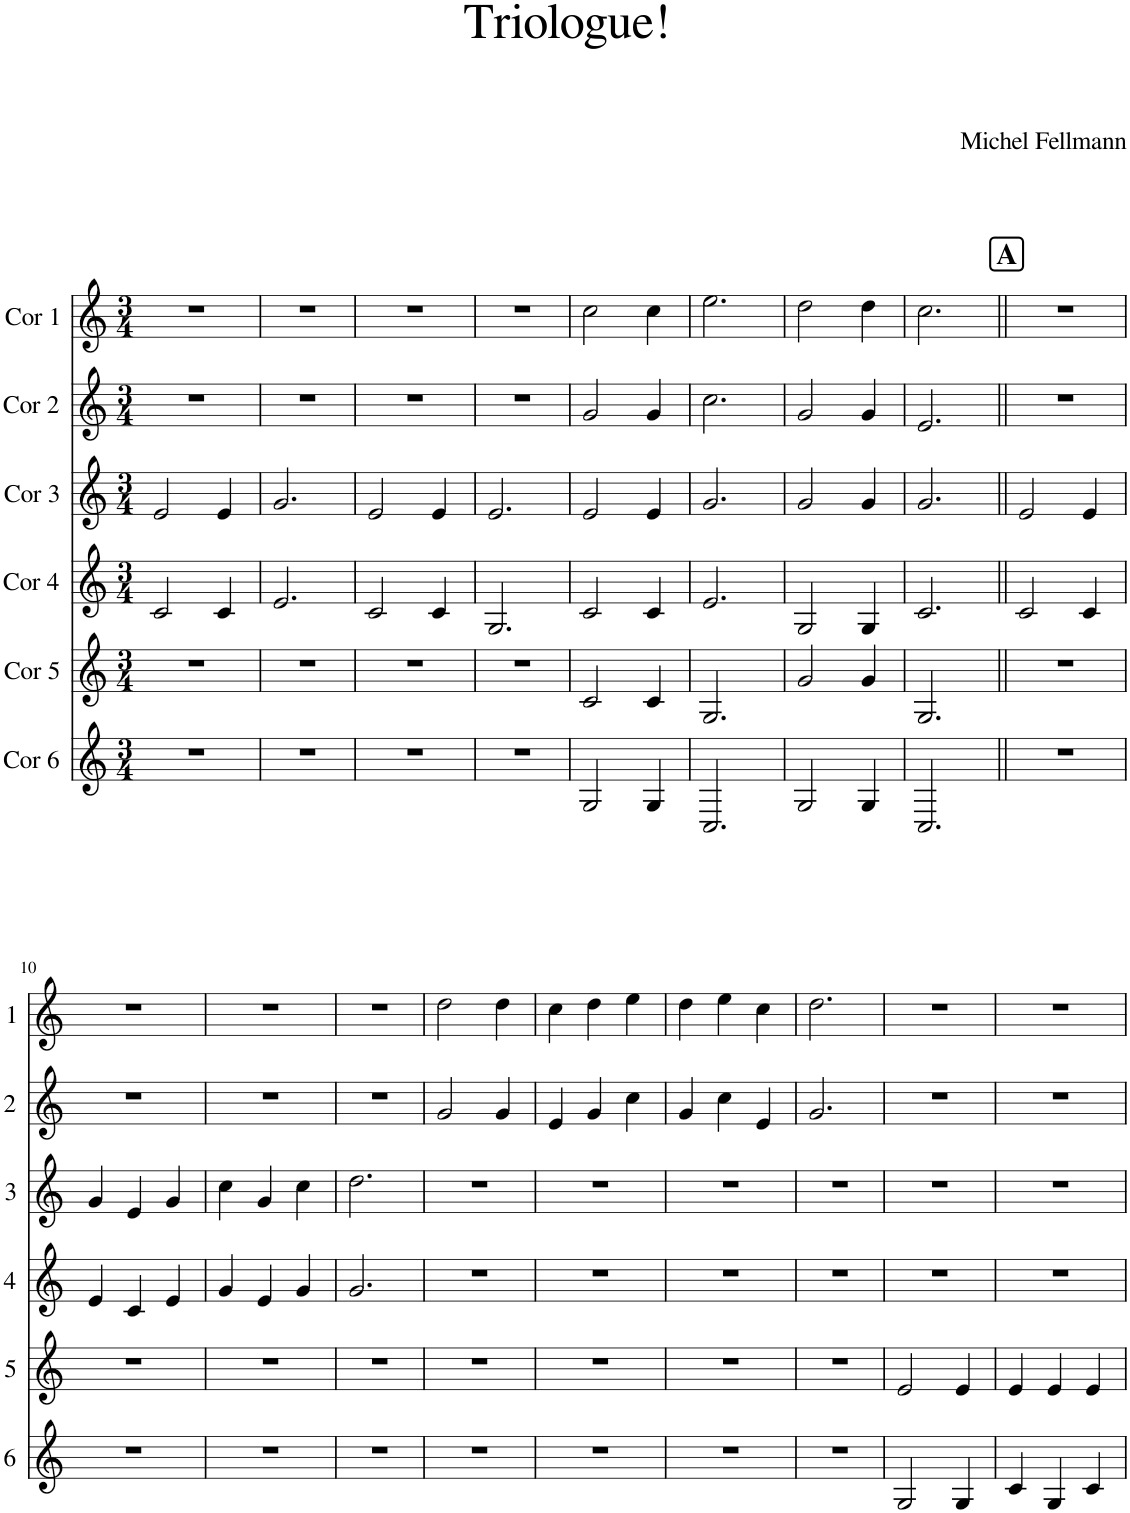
**kern	**kern	**kern	**kern	**kern	**kern
*part6	*part5	*part4	*part3	*part2	*part1
*staff6	*staff5	*staff4	*staff3	*staff2	*staff1
*I"Cor 6	*I"Cor 5	*I"Cor 4	*I"Cor 3	*I"Cor 2	*I"Cor 1
*clefG2	*clefG2	*clefG2	*clefG2	*clefG2	*clefG2
*Trd4c7	*Trd4c7	*Trd4c7	*Trd4c7	*Trd4c7	*Trd4c7
*k[]	*k[]	*k[]	*k[]	*k[]	*k[]
*M3/4	*M3/4	*M3/4	*M3/4	*M3/4	*M3/4
=1	=1	=1	=1	=1	=1
2.r	2.r	2c/	2e/	2.r	2.r
.	.	4c/	4e/	.	.
=2	=2	=2	=2	=2	=2
2.r	2.r	2.e/	2.g/	2.r	2.r
=3	=3	=3	=3	=3	=3
2.r	2.r	2c/	2e/	2.r	2.r
.	.	4c/	4e/	.	.
=4	=4	=4	=4	=4	=4
2.r	2.r	2.G/	2.e/	2.r	2.r
=5	=5	=5	=5	=5	=5
2G/	2c/	2c/	2e/	2g/	2cc\
4G/	4c/	4c/	4e/	4g/	4cc\
=6	=6	=6	=6	=6	=6
2.C/	2.G/	2.e/	2.g/	2.cc\	2.ee\
=7	=7	=7	=7	=7	=7
2G/	2g/	2G/	2g/	2g/	2dd\
4G/	4g/	4G/	4g/	4g/	4dd\
=8	=8	=8	=8	=8	=8
2.C/	2.G/	2.c/	2.g/	2.e/	2.cc\
!!LO:REH:place=s1:a:B:cj:fs=14:t=A
=9||	=9||	=9||	=9||	=9||	=9||
2.r	2.r	2c/	2e/	2.r	2.r
.	.	4c/	4e/	.	.
!!LO:LB:g=z
=10	=10	=10	=10	=10	=10
2.r	2.r	4e/	4g/	2.r	2.r
.	.	4c/	4e/	.	.
.	.	4e/	4g/	.	.
=11	=11	=11	=11	=11	=11
2.r	2.r	4g/	4cc\	2.r	2.r
.	.	4e/	4g/	.	.
.	.	4g/	4cc\	.	.
=12	=12	=12	=12	=12	=12
2.r	2.r	2.g/	2.dd\	2.r	2.r
=13	=13	=13	=13	=13	=13
2.r	2.r	2.r	2.r	2g/	2dd\
.	.	.	.	4g/	4dd\
=14	=14	=14	=14	=14	=14
2.r	2.r	2.r	2.r	4e/	4cc\
.	.	.	.	4g/	4dd\
.	.	.	.	4cc\	4ee\
=15	=15	=15	=15	=15	=15
2.r	2.r	2.r	2.r	4g/	4dd\
.	.	.	.	4cc\	4ee\
.	.	.	.	4e/	4cc\
=16	=16	=16	=16	=16	=16
2.r	2.r	2.r	2.r	2.g/	2.dd\
=17	=17	=17	=17	=17	=17
2G/	2e/	2.r	2.r	2.r	2.r
4G/	4e/	.	.	.	.
=18	=18	=18	=18	=18	=18
4c/	4e/	2.r	2.r	2.r	2.r
4G/	4e/	.	.	.	.
4c/	4e/	.	.	.	.
=	=	=	=	=	=
*-	*-	*-	*-	*-	*-
